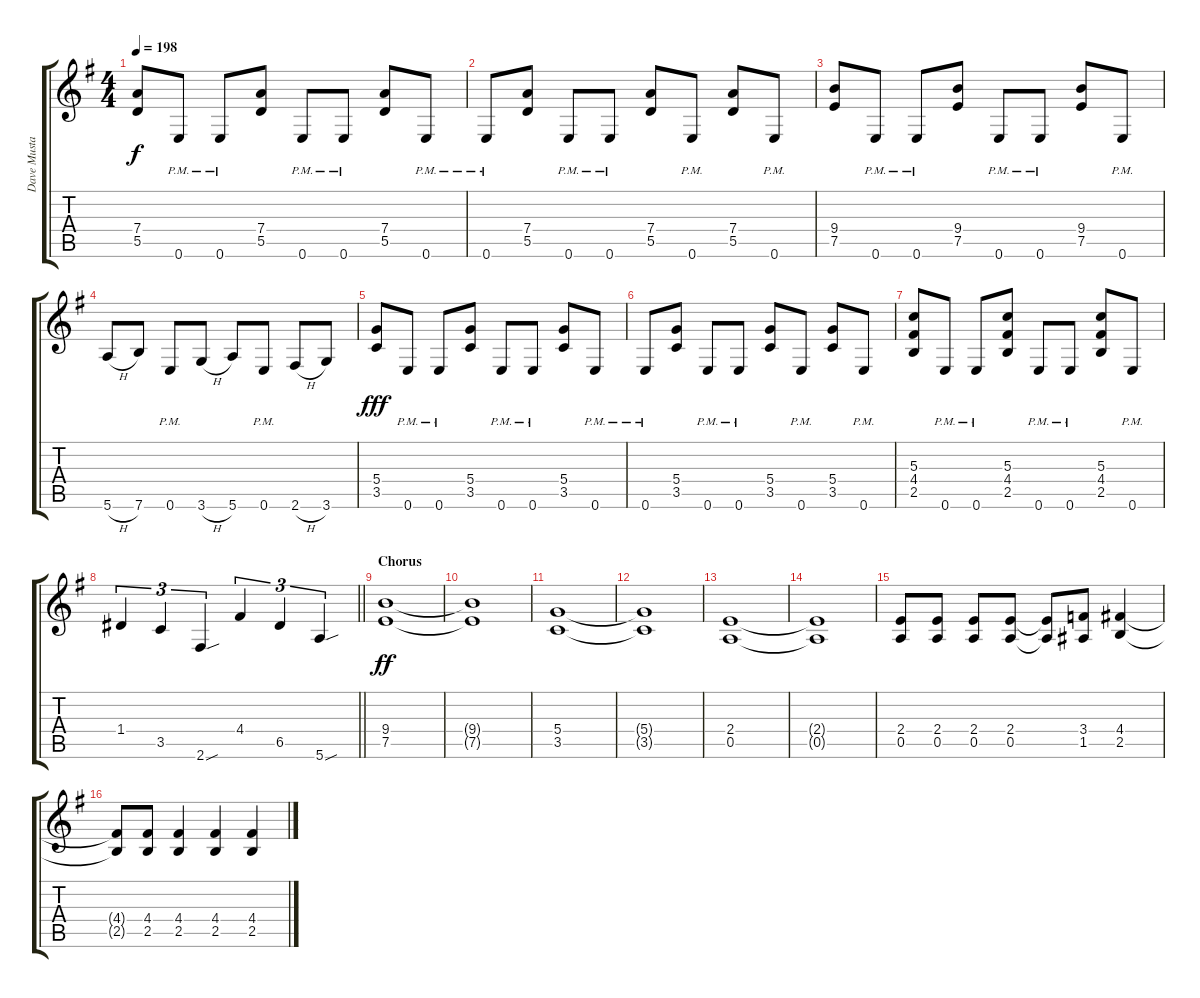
\track ("Dave Mustaine" "Dave Musta") {instrument distortionguitar}
\staff {score tabs}
\tuning (E4 B3 G3 D3 A2 E2) {hide}
\ts (4 4)
\tempo 198
\clef g2
\ks g
(7.4 5.5).8{dy f} 0.6{pm}.8 0.6{pm}.8 (7.4 5.5).8 0.6{pm}.8 0.6{pm}.8 (7.4 5.5).8 0.6{pm}.8 |
0.6{pm}.8 (7.4 5.5).8 0.6{pm}.8 0.6{pm}.8 (7.4 5.5).8 0.6{pm}.8 (7.4 5.5).8 0.6{pm}.8 |
(9.4 7.5).8 0.6{pm}.8 0.6{pm}.8 (9.4 7.5).8 0.6{pm}.8 0.6{pm}.8 (9.4 7.5).8 0.6{pm}.8 |
5.6{h}.8 7.6.8 0.6{pm}.8 3.6{h}.8 5.6.8 0.6{pm}.8 2.6{h}.8 3.6.8 |
(5.4 3.5).8{dy fff} 0.6{pm}.8 0.6{pm}.8 (5.4 3.5).8 0.6{pm}.8 0.6{pm}.8 (5.4 3.5).8 0.6{pm}.8 |
0.6{pm}.8 (5.4 3.5).8 0.6{pm}.8 0.6{pm}.8 (5.4 3.5).8 0.6{pm}.8 (5.4 3.5).8 0.6{pm}.8 |
(5.3 4.4 2.5).8 0.6{pm}.8 0.6{pm}.8 (5.3 4.4 2.5).8 0.6{pm}.8 0.6{pm}.8 (5.3 4.4 2.5).8 0.6{pm}.8 |
\barLineRight lightlight
1.4.4{tu (3 2)} 3.5.4{tu (3 2)} 2.6{sou}.4{tu (3 2)} 4.4.4{tu (3 2)} 6.5.4{tu (3 2)} 5.6{sou}.4{tu (3 2)} |
\section ("" "Chorus")
(9.4 7.5).1{dy ff} |
(9.4{t} 7.5{t}).1 |
(5.4 3.5).1 |
(5.4{t} 3.5{t}).1 |
(2.4 0.5).1 |
(2.4{t} 0.5{t}).1 |
(2.4 0.5).8 (2.4 0.5).8 (2.4 0.5).8 (2.4 0.5).8 (2.4{t} 0.5{t}).8 (3.4 1.5).8 (4.4 2.5).4 |
(4.4{t} 2.5{t}).8 (4.4 2.5).8 (4.4 2.5).4 (4.4 2.5).4 (4.4 2.5).4
